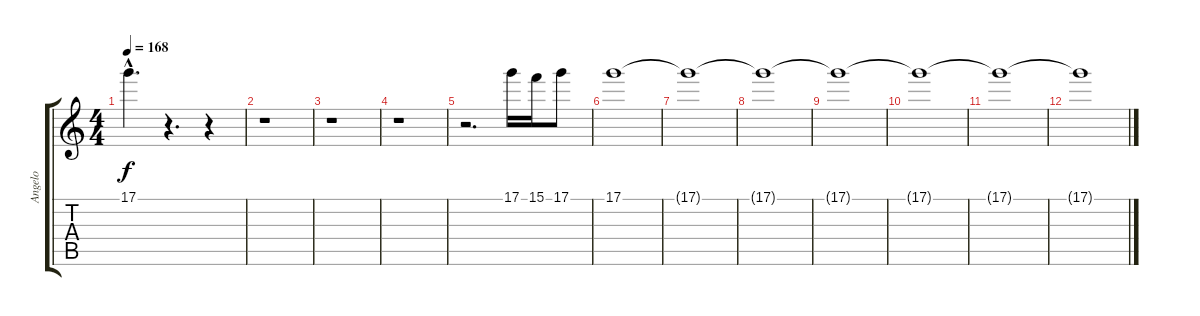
\track ("Angelo" "Angelo") {instrument distortionguitar}
\staff {score tabs}
\tuning (D4 A3 F3 C3 G2 D2) {hide}
\ts (4 4)
\tempo 168
\clef g2
\ks c
17.1{hac}.4{d dy f} r.4{d} r.4 |
r.1 |
r.1 |
r.1 |
r.2{d} 17.1.16 15.1.16 17.1.8 |
17.1.1 |
17.1{t}.1 |
17.1{t}.1{volume 8} |
17.1{t}.1 |
17.1{t}.1{volume 1} |
17.1{t}.1 |
17.1{t}.1{volume 0}
